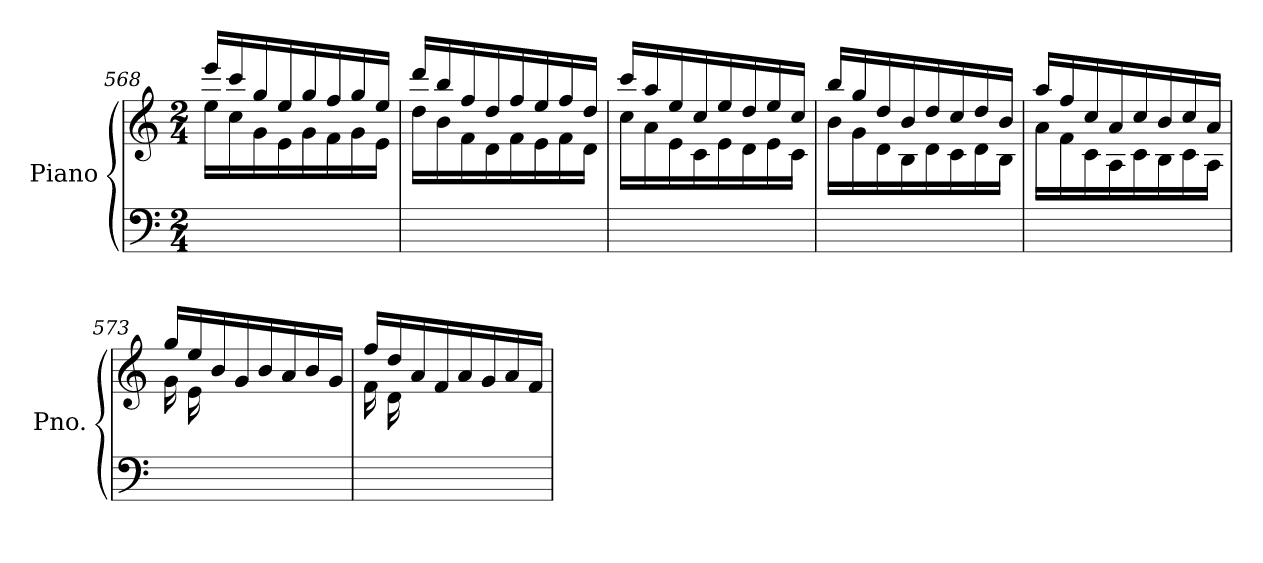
**kern	**kern
*part1	*part1
*staff2	*staff1
*I"Piano	*
*I'Pno.	*
*clefF4	*clefG2
*k[]	*k[]
*M2/4	*M2/4
=568	=568
*	*^
2ryy	16eee/LL	16ee\LL
.	16ccc/	16cc\
.	16gg/	16g\
.	16ee/	16e\
.	16gg/	16g\
.	16ff/	16f\
.	16gg/	16g\
.	16ee/JJ	16e\JJ
=569	=569	=569
2ryy	16ddd/LL	16dd\LL
.	16bb/	16b\
.	16ff/	16f\
.	16dd/	16d\
.	16ff/	16f\
.	16ee/	16e\
.	16ff/	16f\
.	16dd/JJ	16d\JJ
=570	=570	=570
2ryy	16ccc/LL	16cc\LL
.	16aa/	16a\
.	16ee/	16e\
.	16cc/	16c\
.	16ee/	16e\
.	16dd/	16d\
.	16ee/	16e\
.	16cc/JJ	16c\JJ
!!LO:LB:g=z	!!
=571	=571	=571
2ryy	16bb/LL	16b\LL
.	16gg/	16g\
.	16dd/	16d\
.	16b/	16B\
.	16dd/	16d\
.	16cc/	16c\
.	16dd/	16d\
.	16b/JJ	16B\JJ
=572	=572	=572
2ryy	16aa/LL	16a\LL
.	16ff/	16f\
.	16cc/	16c\
.	16a/	16A\
.	16cc/	16c\
.	16b/	16B\
.	16cc/	16c\
.	16a/JJ	16A\JJ
=573	=573	=573
8ryy	16gg/LL	16g\LL
.	16ee/	16e\
16B\	16b/	4.ryy
16G\	16g/	.
16B\	16b/	.
16A\	16a/	.
16B\	16b/	.
16G\JJ	16g/JJ	.
=574	=574	=574
8ryy	16ff/LL	16f\LL
.	16dd/	16d\
16A\	16a/	4.ryy
16F\	16f/	.
16A\	16a/	.
16G\	16g/	.
16A\	16a/	.
16F\JJ	16f/JJ	.
*	*v	*v
=	=
*-	*-
